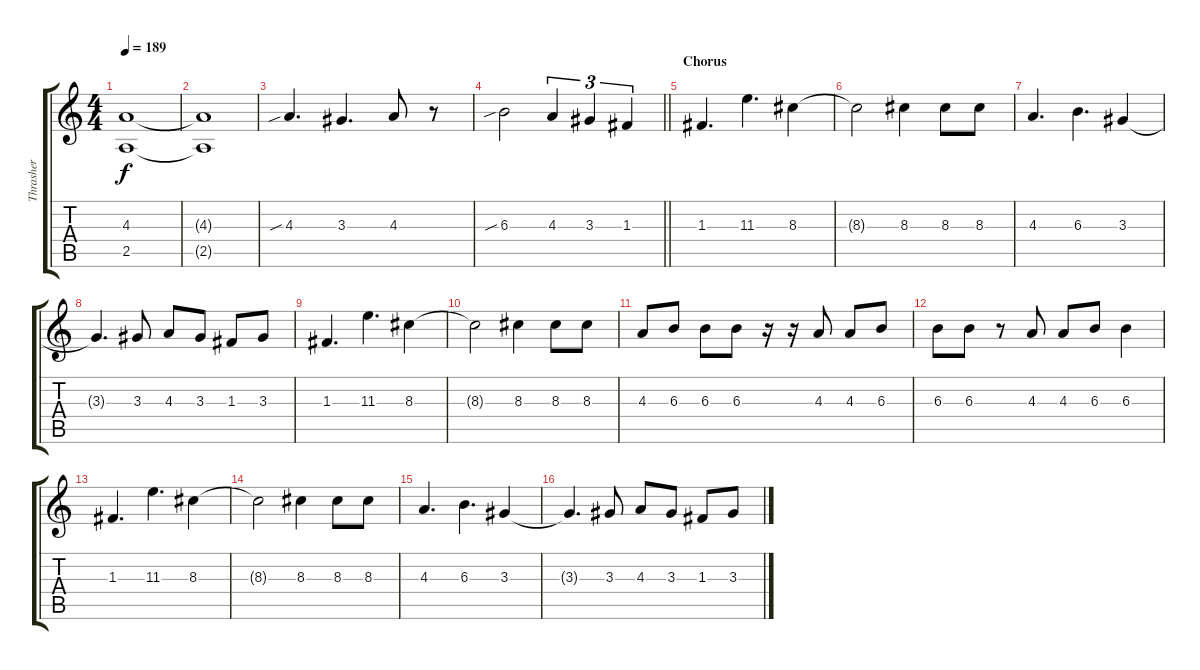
\track ("Thrasher" "Thrasher") {instrument distortionguitar}
\staff {score tabs}
\tuning (D4 A3 F3 C3 G2 C2) {hide}
\ts (4 4)
\tempo 189
\clef g2
\ks c
(4.3 2.5).1{dy f} |
(4.3{t} 2.5{t}).1 |
4.3{sib}.4{d} 3.3.4{d} 4.3.8 r.8 |
\barLineRight lightlight
6.3{sib}.2 4.3.4{tu (3 2)} 3.3.4{tu (3 2)} 1.3.4{tu (3 2)} |
\section ("" "Chorus")
1.3.4{d volume 11 balance 8} 11.3.4{d} 8.3.4 |
8.3{t}.2 8.3.4 8.3.8 8.3.8 |
4.3.4{d} 6.3.4{d} 3.3.4 |
3.3{t}.4{d} 3.3.8 4.3.8 3.3.8 1.3.8 3.3.8 |
1.3.4{d} 11.3.4{d} 8.3.4 |
8.3{t}.2 8.3.4 8.3.8 8.3.8 |
4.3.8 6.3.8 6.3.8 6.3.8 r.16 r.16 4.3.8 4.3.8 6.3.8 |
6.3.8 6.3.8 r.8 4.3.8 4.3.8 6.3.8 6.3.4 |
1.3.4{d} 11.3.4{d} 8.3.4 |
8.3{t}.2 8.3.4 8.3.8 8.3.8 |
4.3.4{d} 6.3.4{d} 3.3.4 |
3.3{t}.4{d} 3.3.8 4.3.8 3.3.8 1.3.8 3.3.8
